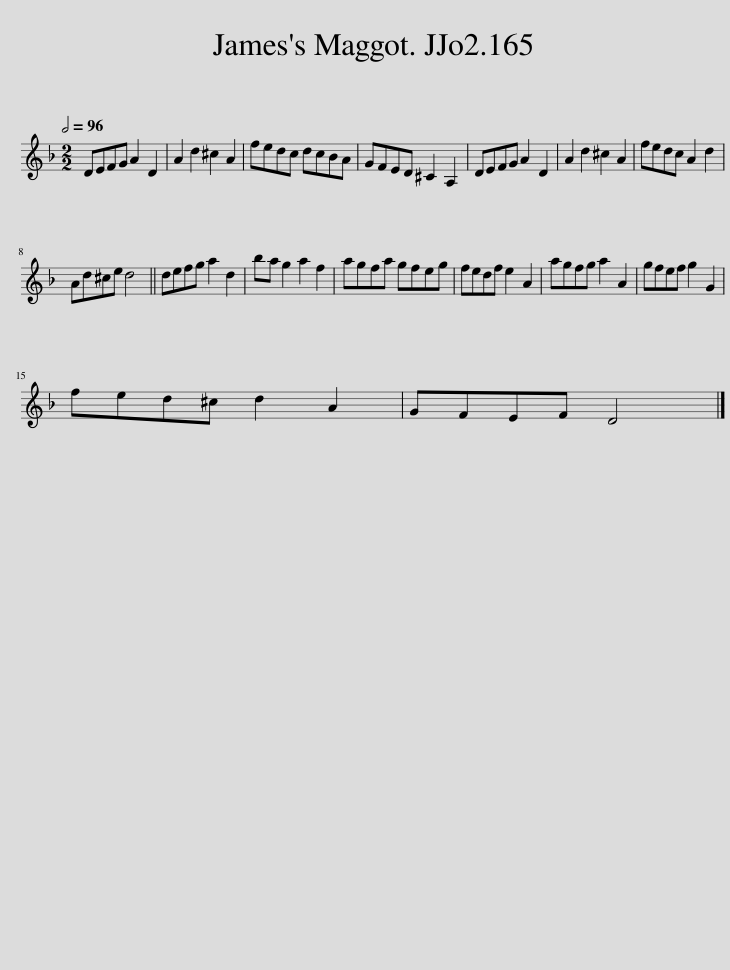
X:1
L:1/8
Q:1/2=96
M:2/2
I:linebreak $
K:Dmin
V:1 treble
V:1
 DEFG A2 D2 | A2 d2 ^c2 A2 | fedc dcBA | GFED ^C2 A,2 | DEFG A2 D2 | %5
 A2 d2 ^c2 A2 | fedc A2 d2 |$ Ad^ce d4 || defg a2 d2 | ba g2 a2 f2 | %10
 agfa gfeg | fedf e2 A2 | agfg a2 A2 | gfef g2 G2 |$ fed^c d2 A2 | %15
 GFEF D4 |] %16
